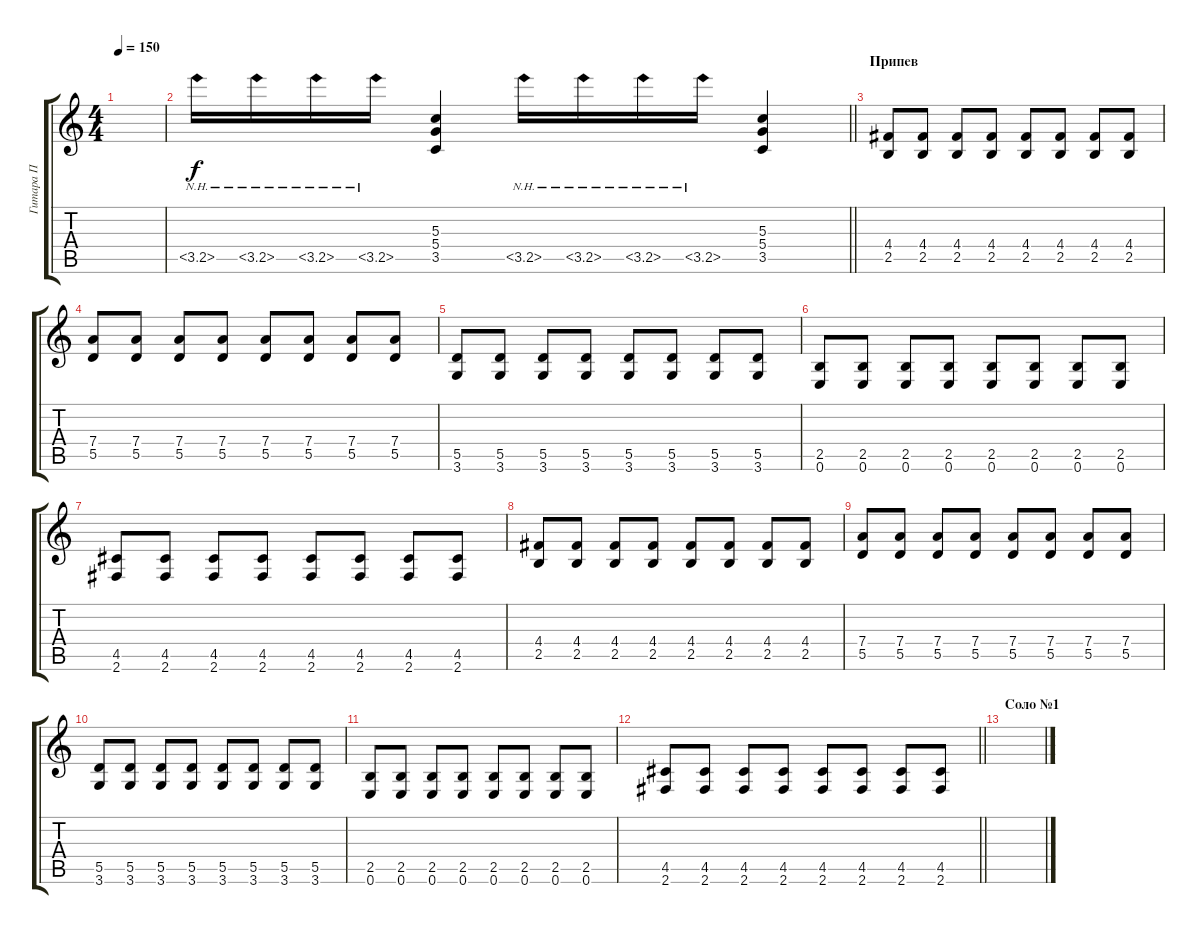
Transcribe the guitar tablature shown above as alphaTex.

\track ("Гитара П" "Гитара П") {instrument distortionguitar}
\staff {score tabs}
\tuning (E4 B3 G3 D3 A2 E2) {hide}
\ts (4 4)
\tempo 150
\clef g2
\ks c
|
\barLineRight lightlight
3.5{nh}.16 3.5{nh}.16 3.5{nh}.16 3.5{nh}.16 (5.3 5.4 3.5).4 3.5{nh}.16 3.5{nh}.16 3.5{nh}.16 3.5{nh}.16 (5.3 5.4 3.5).4 |
\section ("" "Припев")
(4.4 2.5).8 (4.4 2.5).8 (4.4 2.5).8 (4.4 2.5).8 (4.4 2.5).8 (4.4 2.5).8 (4.4 2.5).8 (4.4 2.5).8 |
(7.4 5.5).8 (7.4 5.5).8 (7.4 5.5).8 (7.4 5.5).8 (7.4 5.5).8 (7.4 5.5).8 (7.4 5.5).8 (7.4 5.5).8 |
(5.5 3.6).8 (5.5 3.6).8 (5.5 3.6).8 (5.5 3.6).8 (5.5 3.6).8 (5.5 3.6).8 (5.5 3.6).8 (5.5 3.6).8 |
(2.5 0.6).8 (2.5 0.6).8 (2.5 0.6).8 (2.5 0.6).8 (2.5 0.6).8 (2.5 0.6).8 (2.5 0.6).8 (2.5 0.6).8 |
(4.5 2.6).8 (4.5 2.6).8 (4.5 2.6).8 (4.5 2.6).8 (4.5 2.6).8 (4.5 2.6).8 (4.5 2.6).8 (4.5 2.6).8 |
(4.4 2.5).8 (4.4 2.5).8 (4.4 2.5).8 (4.4 2.5).8 (4.4 2.5).8 (4.4 2.5).8 (4.4 2.5).8 (4.4 2.5).8 |
(7.4 5.5).8 (7.4 5.5).8 (7.4 5.5).8 (7.4 5.5).8 (7.4 5.5).8 (7.4 5.5).8 (7.4 5.5).8 (7.4 5.5).8 |
(5.5 3.6).8 (5.5 3.6).8 (5.5 3.6).8 (5.5 3.6).8 (5.5 3.6).8 (5.5 3.6).8 (5.5 3.6).8 (5.5 3.6).8 |
(2.5 0.6).8 (2.5 0.6).8 (2.5 0.6).8 (2.5 0.6).8 (2.5 0.6).8 (2.5 0.6).8 (2.5 0.6).8 (2.5 0.6).8 |
\barLineRight lightlight
(4.5 2.6).8 (4.5 2.6).8 (4.5 2.6).8 (4.5 2.6).8 (4.5 2.6).8 (4.5 2.6).8 (4.5 2.6).8 (4.5 2.6).8 |
\section ("" "Соло №1")
